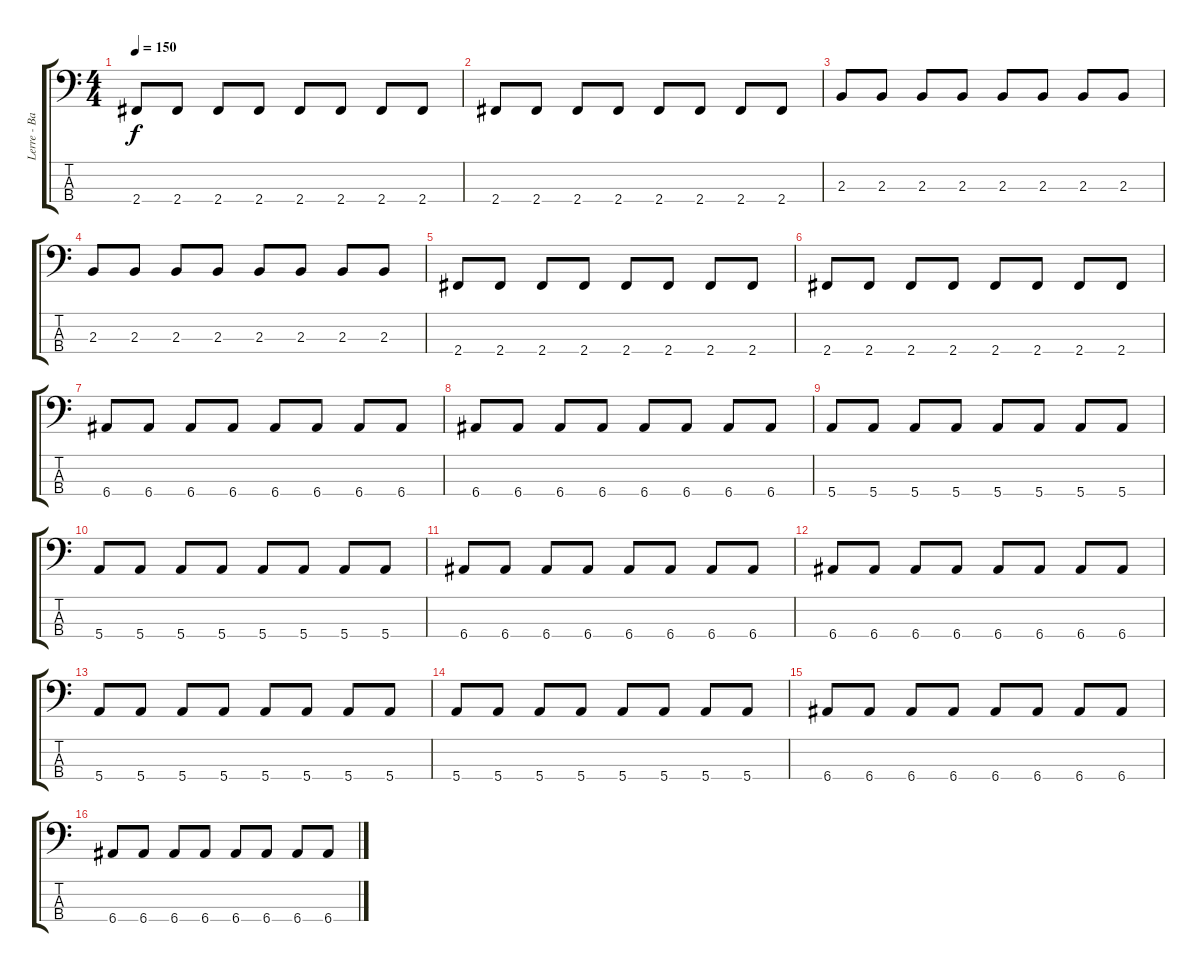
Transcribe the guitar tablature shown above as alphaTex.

\track ("Lerre - Bass" "Lerre - Ba") {instrument electricbasspick}
\staff {score tabs}
\tuning (G2 D2 A1 E1) {hide}
\ts (4 4)
\tempo 150
\clef f4
\ks c
2.4.8{dy f} 2.4.8 2.4.8 2.4.8 2.4.8 2.4.8 2.4.8 2.4.8 |
2.4.8 2.4.8 2.4.8 2.4.8 2.4.8 2.4.8 2.4.8 2.4.8 |
2.3.8 2.3.8 2.3.8 2.3.8 2.3.8 2.3.8 2.3.8 2.3.8 |
2.3.8 2.3.8 2.3.8 2.3.8 2.3.8 2.3.8 2.3.8 2.3.8 |
2.4.8 2.4.8 2.4.8 2.4.8 2.4.8 2.4.8 2.4.8 2.4.8 |
2.4.8 2.4.8 2.4.8 2.4.8 2.4.8 2.4.8 2.4.8 2.4.8 |
6.4.8 6.4.8 6.4.8 6.4.8 6.4.8 6.4.8 6.4.8 6.4.8 |
6.4.8 6.4.8 6.4.8 6.4.8 6.4.8 6.4.8 6.4.8 6.4.8 |
5.4.8 5.4.8 5.4.8 5.4.8 5.4.8 5.4.8 5.4.8 5.4.8 |
5.4.8 5.4.8 5.4.8 5.4.8 5.4.8 5.4.8 5.4.8 5.4.8 |
6.4.8 6.4.8 6.4.8 6.4.8 6.4.8 6.4.8 6.4.8 6.4.8 |
6.4.8 6.4.8 6.4.8 6.4.8 6.4.8 6.4.8 6.4.8 6.4.8 |
5.4.8 5.4.8 5.4.8 5.4.8 5.4.8 5.4.8 5.4.8 5.4.8 |
5.4.8 5.4.8 5.4.8 5.4.8 5.4.8 5.4.8 5.4.8 5.4.8 |
6.4.8 6.4.8 6.4.8 6.4.8 6.4.8 6.4.8 6.4.8 6.4.8 |
6.4.8 6.4.8 6.4.8 6.4.8 6.4.8 6.4.8 6.4.8 6.4.8
